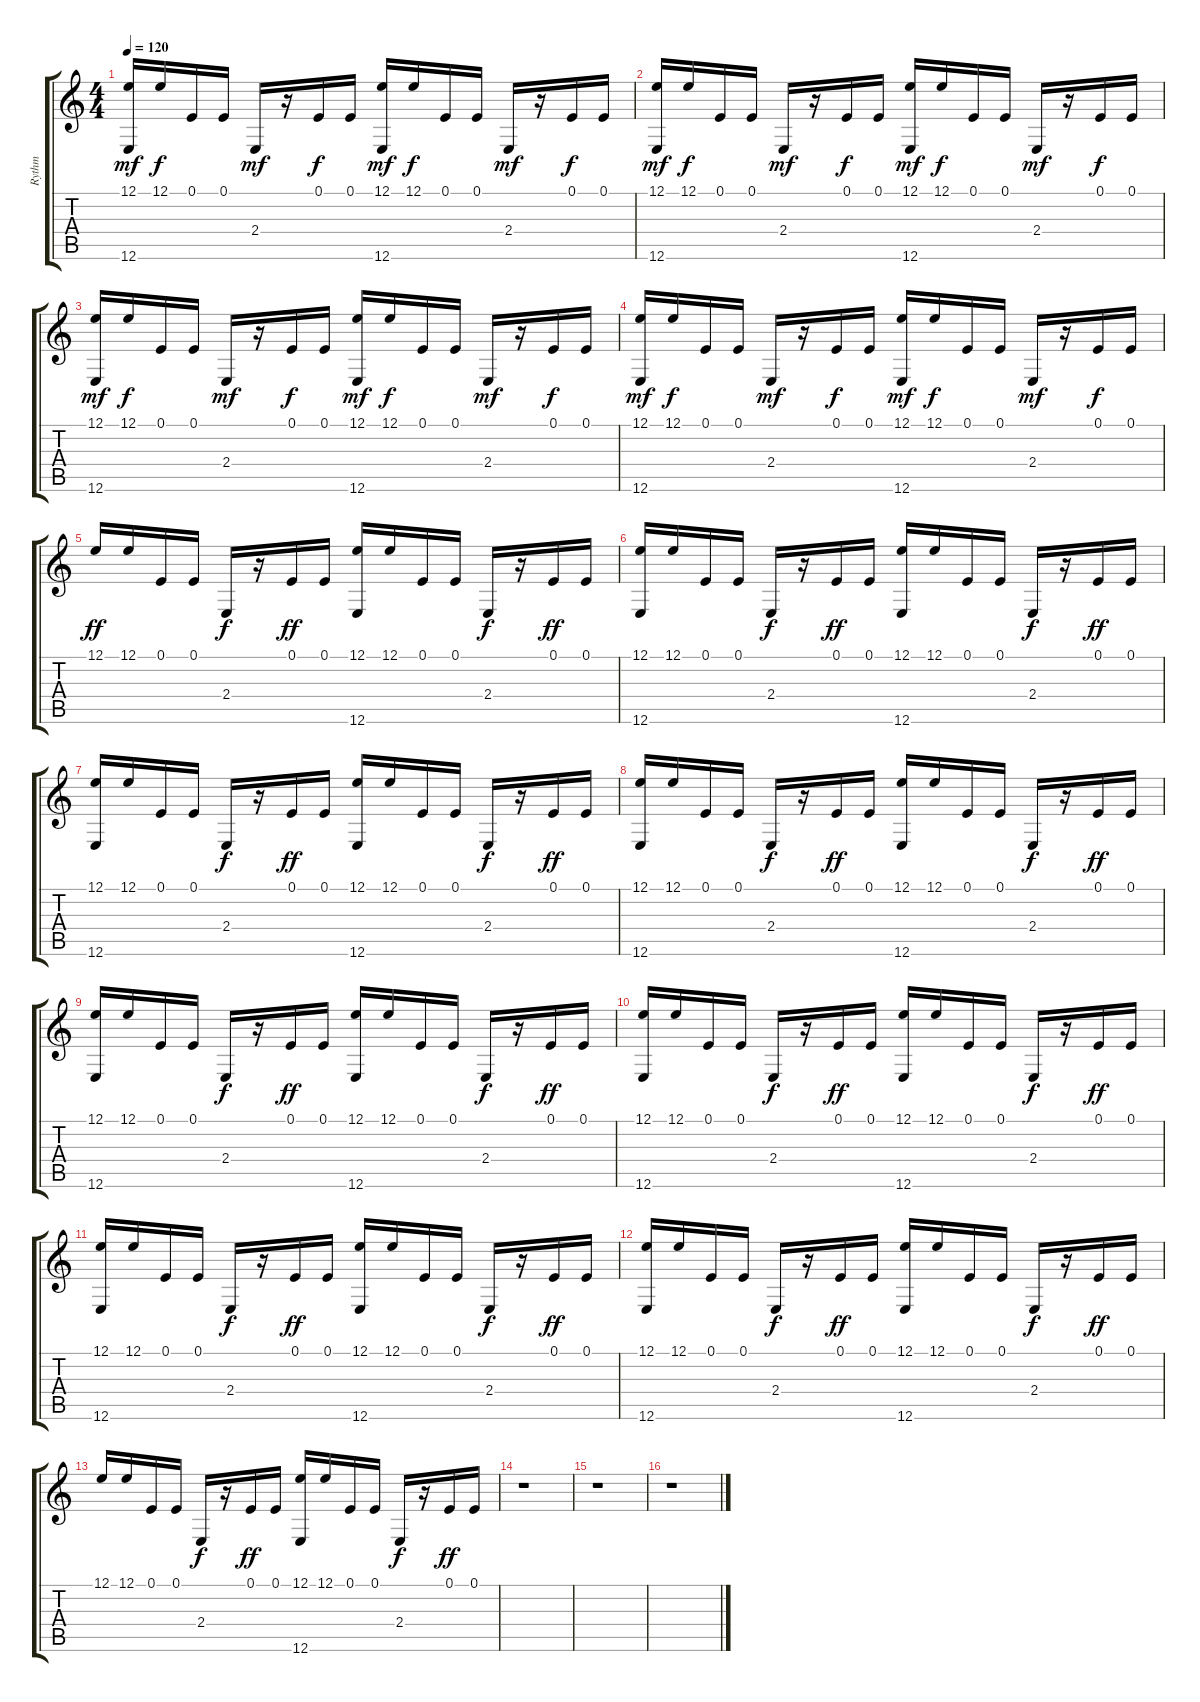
\track ("Rythm" "Rythm") {instrument pad1newage}
\staff {score tabs}
\tuning (E4 B3 G3 D3 A2 E2) {hide}
\ts (4 4)
\tempo 120
\clef g2
\ks c
(12.1 12.6).16{dy mf} 12.1.16{dy f} 0.1.16 0.1.16 2.4.16{dy mf} r.16 0.1.16{dy f} 0.1.16 (12.1 12.6).16{dy mf} 12.1.16{dy f} 0.1.16 0.1.16 2.4.16{dy mf} r.16 0.1.16{dy f} 0.1.16 |
(12.1 12.6).16{dy mf} 12.1.16{dy f} 0.1.16 0.1.16 2.4.16{dy mf} r.16 0.1.16{dy f} 0.1.16 (12.1 12.6).16{dy mf} 12.1.16{dy f} 0.1.16 0.1.16 2.4.16{dy mf} r.16 0.1.16{dy f} 0.1.16 |
(12.1 12.6).16{dy mf} 12.1.16{dy f} 0.1.16 0.1.16 2.4.16{dy mf} r.16 0.1.16{dy f} 0.1.16 (12.1 12.6).16{dy mf} 12.1.16{dy f} 0.1.16 0.1.16 2.4.16{dy mf} r.16 0.1.16{dy f} 0.1.16 |
(12.1 12.6).16{dy mf} 12.1.16{dy f} 0.1.16 0.1.16 2.4.16{dy mf} r.16 0.1.16{dy f} 0.1.16 (12.1 12.6).16{dy mf} 12.1.16{dy f} 0.1.16 0.1.16 2.4.16{dy mf} r.16 0.1.16{dy f} 0.1.16 |
12.1.16{dy ff} 12.1.16 0.1.16 0.1.16 2.4.16{dy f} r.16 0.1.16{dy ff} 0.1.16 (12.1 12.6).16 12.1.16 0.1.16 0.1.16 2.4.16{dy f} r.16 0.1.16{dy ff} 0.1.16 |
(12.1 12.6).16 12.1.16 0.1.16 0.1.16 2.4.16{dy f} r.16 0.1.16{dy ff} 0.1.16 (12.1 12.6).16 12.1.16 0.1.16 0.1.16 2.4.16{dy f} r.16 0.1.16{dy ff} 0.1.16 |
(12.1 12.6).16 12.1.16 0.1.16 0.1.16 2.4.16{dy f} r.16 0.1.16{dy ff} 0.1.16 (12.1 12.6).16 12.1.16 0.1.16 0.1.16 2.4.16{dy f} r.16 0.1.16{dy ff} 0.1.16 |
(12.1 12.6).16 12.1.16 0.1.16 0.1.16 2.4.16{dy f} r.16 0.1.16{dy ff} 0.1.16 (12.1 12.6).16 12.1.16 0.1.16 0.1.16 2.4.16{dy f} r.16 0.1.16{dy ff} 0.1.16 |
(12.1 12.6).16 12.1.16 0.1.16 0.1.16 2.4.16{dy f} r.16 0.1.16{dy ff} 0.1.16 (12.1 12.6).16 12.1.16 0.1.16 0.1.16 2.4.16{dy f} r.16 0.1.16{dy ff} 0.1.16 |
(12.1 12.6).16 12.1.16 0.1.16 0.1.16 2.4.16{dy f} r.16 0.1.16{dy ff} 0.1.16 (12.1 12.6).16 12.1.16 0.1.16 0.1.16 2.4.16{dy f} r.16 0.1.16{dy ff} 0.1.16 |
(12.1 12.6).16 12.1.16 0.1.16 0.1.16 2.4.16{dy f} r.16 0.1.16{dy ff} 0.1.16 (12.1 12.6).16 12.1.16 0.1.16 0.1.16 2.4.16{dy f} r.16 0.1.16{dy ff} 0.1.16 |
(12.1 12.6).16 12.1.16 0.1.16 0.1.16 2.4.16{dy f} r.16 0.1.16{dy ff} 0.1.16 (12.1 12.6).16 12.1.16 0.1.16 0.1.16 2.4.16{dy f} r.16 0.1.16{dy ff} 0.1.16 |
12.1.16 12.1.16 0.1.16 0.1.16 2.4.16{dy f} r.16 0.1.16{dy ff} 0.1.16 (12.1 12.6).16 12.1.16 0.1.16 0.1.16 2.4.16{dy f} r.16 0.1.16{dy ff} 0.1.16 |
r.1 |
r.1 |
r.1
